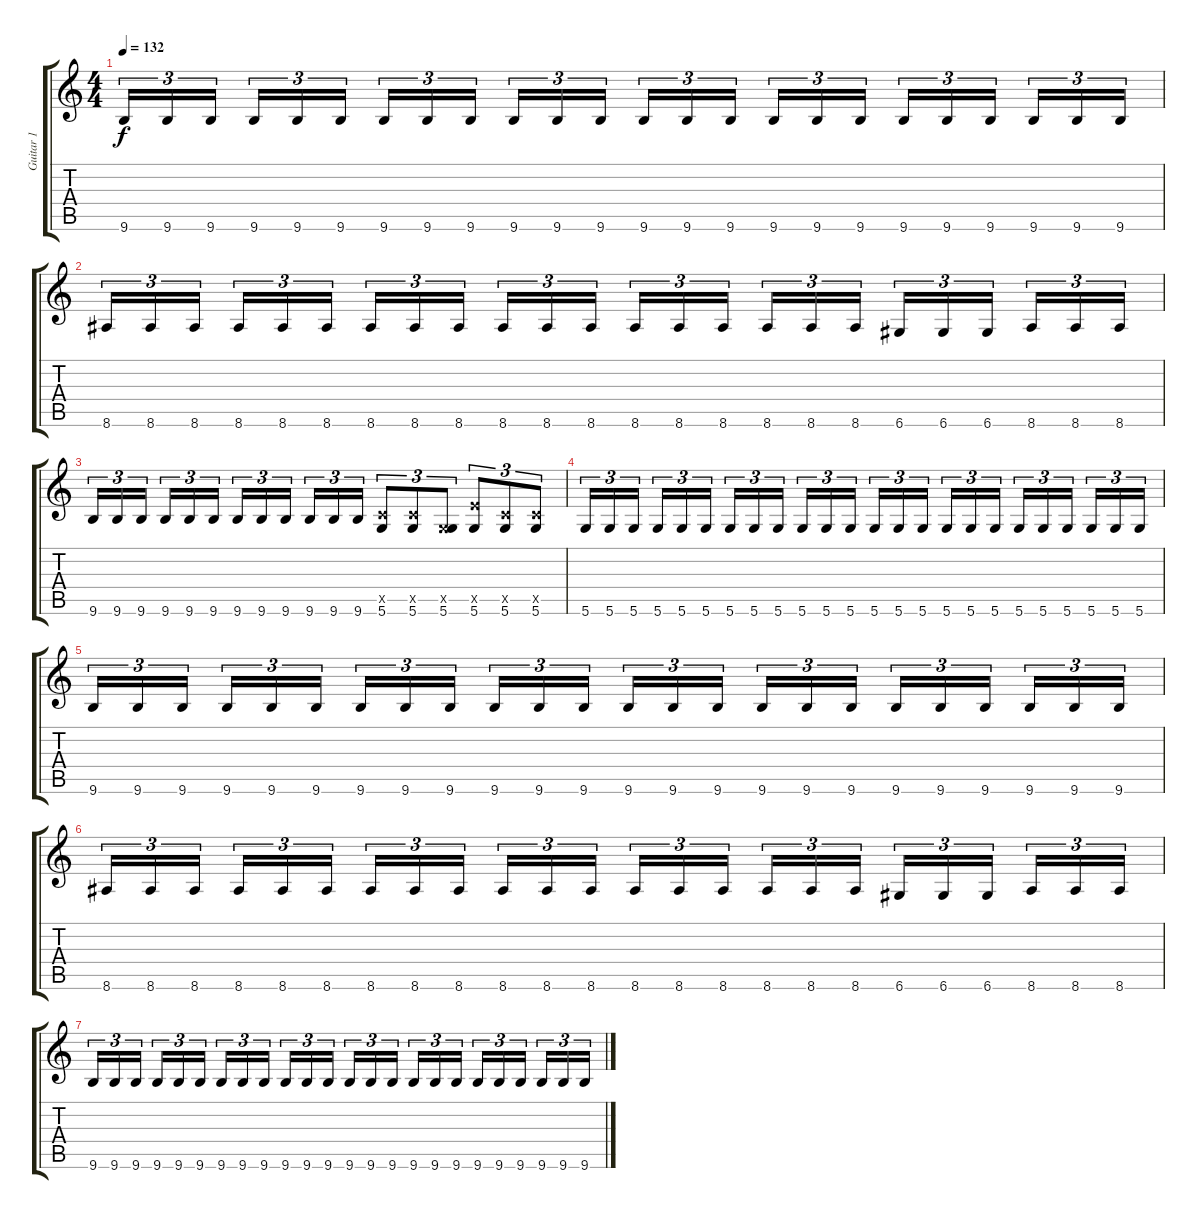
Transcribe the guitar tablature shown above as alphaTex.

\track ("Guitar 1" "Guitar 1") {instrument distortionguitar}
\staff {score tabs}
\tuning (D4 A3 F3 C3 G2 D2) {hide}
\ts (4 4)
\tempo 132
\clef g2
\ks c
9.6.16{tu (3 2) dy f} 9.6.16{tu (3 2)} 9.6.16{tu (3 2)} 9.6.16{tu (3 2)} 9.6.16{tu (3 2)} 9.6.16{tu (3 2)} 9.6.16{tu (3 2)} 9.6.16{tu (3 2)} 9.6.16{tu (3 2)} 9.6.16{tu (3 2)} 9.6.16{tu (3 2)} 9.6.16{tu (3 2)} 9.6.16{tu (3 2)} 9.6.16{tu (3 2)} 9.6.16{tu (3 2)} 9.6.16{tu (3 2)} 9.6.16{tu (3 2)} 9.6.16{tu (3 2)} 9.6.16{tu (3 2)} 9.6.16{tu (3 2)} 9.6.16{tu (3 2)} 9.6.16{tu (3 2)} 9.6.16{tu (3 2)} 9.6.16{tu (3 2)} |
8.6.16{tu (3 2)} 8.6.16{tu (3 2)} 8.6.16{tu (3 2)} 8.6.16{tu (3 2)} 8.6.16{tu (3 2)} 8.6.16{tu (3 2)} 8.6.16{tu (3 2)} 8.6.16{tu (3 2)} 8.6.16{tu (3 2)} 8.6.16{tu (3 2)} 8.6.16{tu (3 2)} 8.6.16{tu (3 2)} 8.6.16{tu (3 2)} 8.6.16{tu (3 2)} 8.6.16{tu (3 2)} 8.6.16{tu (3 2)} 8.6.16{tu (3 2)} 8.6.16{tu (3 2)} 6.6.16{tu (3 2)} 6.6.16{tu (3 2)} 6.6.16{tu (3 2)} 8.6.16{tu (3 2)} 8.6.16{tu (3 2)} 8.6.16{tu (3 2)} |
9.6.16{tu (3 2)} 9.6.16{tu (3 2)} 9.6.16{tu (3 2)} 9.6.16{tu (3 2)} 9.6.16{tu (3 2)} 9.6.16{tu (3 2)} 9.6.16{tu (3 2)} 9.6.16{tu (3 2)} 9.6.16{tu (3 2)} 9.6.16{tu (3 2)} 9.6.16{tu (3 2)} 9.6.16{tu (3 2)} (5.5{x} 5.6).8{tu (3 2)} (5.5{x} 5.6).8{tu (3 2)} (0.5{x} 5.6).8{tu (3 2)} (9.5{x} 5.6).8{tu (3 2)} (5.5{x} 5.6).8{tu (3 2)} (5.5{x} 5.6).8{tu (3 2)} |
5.6.16{tu (3 2)} 5.6.16{tu (3 2)} 5.6.16{tu (3 2)} 5.6.16{tu (3 2)} 5.6.16{tu (3 2)} 5.6.16{tu (3 2)} 5.6.16{tu (3 2)} 5.6.16{tu (3 2)} 5.6.16{tu (3 2)} 5.6.16{tu (3 2)} 5.6.16{tu (3 2)} 5.6.16{tu (3 2)} 5.6.16{tu (3 2)} 5.6.16{tu (3 2)} 5.6.16{tu (3 2)} 5.6.16{tu (3 2)} 5.6.16{tu (3 2)} 5.6.16{tu (3 2)} 5.6.16{tu (3 2)} 5.6.16{tu (3 2)} 5.6.16{tu (3 2)} 5.6.16{tu (3 2)} 5.6.16{tu (3 2)} 5.6.16{tu (3 2)} |
9.6.16{tu (3 2)} 9.6.16{tu (3 2)} 9.6.16{tu (3 2)} 9.6.16{tu (3 2)} 9.6.16{tu (3 2)} 9.6.16{tu (3 2)} 9.6.16{tu (3 2)} 9.6.16{tu (3 2)} 9.6.16{tu (3 2)} 9.6.16{tu (3 2)} 9.6.16{tu (3 2)} 9.6.16{tu (3 2)} 9.6.16{tu (3 2)} 9.6.16{tu (3 2)} 9.6.16{tu (3 2)} 9.6.16{tu (3 2)} 9.6.16{tu (3 2)} 9.6.16{tu (3 2)} 9.6.16{tu (3 2)} 9.6.16{tu (3 2)} 9.6.16{tu (3 2)} 9.6.16{tu (3 2)} 9.6.16{tu (3 2)} 9.6.16{tu (3 2)} |
8.6.16{tu (3 2)} 8.6.16{tu (3 2)} 8.6.16{tu (3 2)} 8.6.16{tu (3 2)} 8.6.16{tu (3 2)} 8.6.16{tu (3 2)} 8.6.16{tu (3 2)} 8.6.16{tu (3 2)} 8.6.16{tu (3 2)} 8.6.16{tu (3 2)} 8.6.16{tu (3 2)} 8.6.16{tu (3 2)} 8.6.16{tu (3 2)} 8.6.16{tu (3 2)} 8.6.16{tu (3 2)} 8.6.16{tu (3 2)} 8.6.16{tu (3 2)} 8.6.16{tu (3 2)} 6.6.16{tu (3 2)} 6.6.16{tu (3 2)} 6.6.16{tu (3 2)} 8.6.16{tu (3 2)} 8.6.16{tu (3 2)} 8.6.16{tu (3 2)} |
9.6.16{tu (3 2)} 9.6.16{tu (3 2)} 9.6.16{tu (3 2)} 9.6.16{tu (3 2)} 9.6.16{tu (3 2)} 9.6.16{tu (3 2)} 9.6.16{tu (3 2)} 9.6.16{tu (3 2)} 9.6.16{tu (3 2)} 9.6.16{tu (3 2)} 9.6.16{tu (3 2)} 9.6.16{tu (3 2)} 9.6.16{tu (3 2)} 9.6.16{tu (3 2)} 9.6.16{tu (3 2)} 9.6.16{tu (3 2)} 9.6.16{tu (3 2)} 9.6.16{tu (3 2)} 9.6.16{tu (3 2)} 9.6.16{tu (3 2)} 9.6.16{tu (3 2)} 9.6.16{tu (3 2)} 9.6.16{tu (3 2)} 9.6.16{tu (3 2)}
